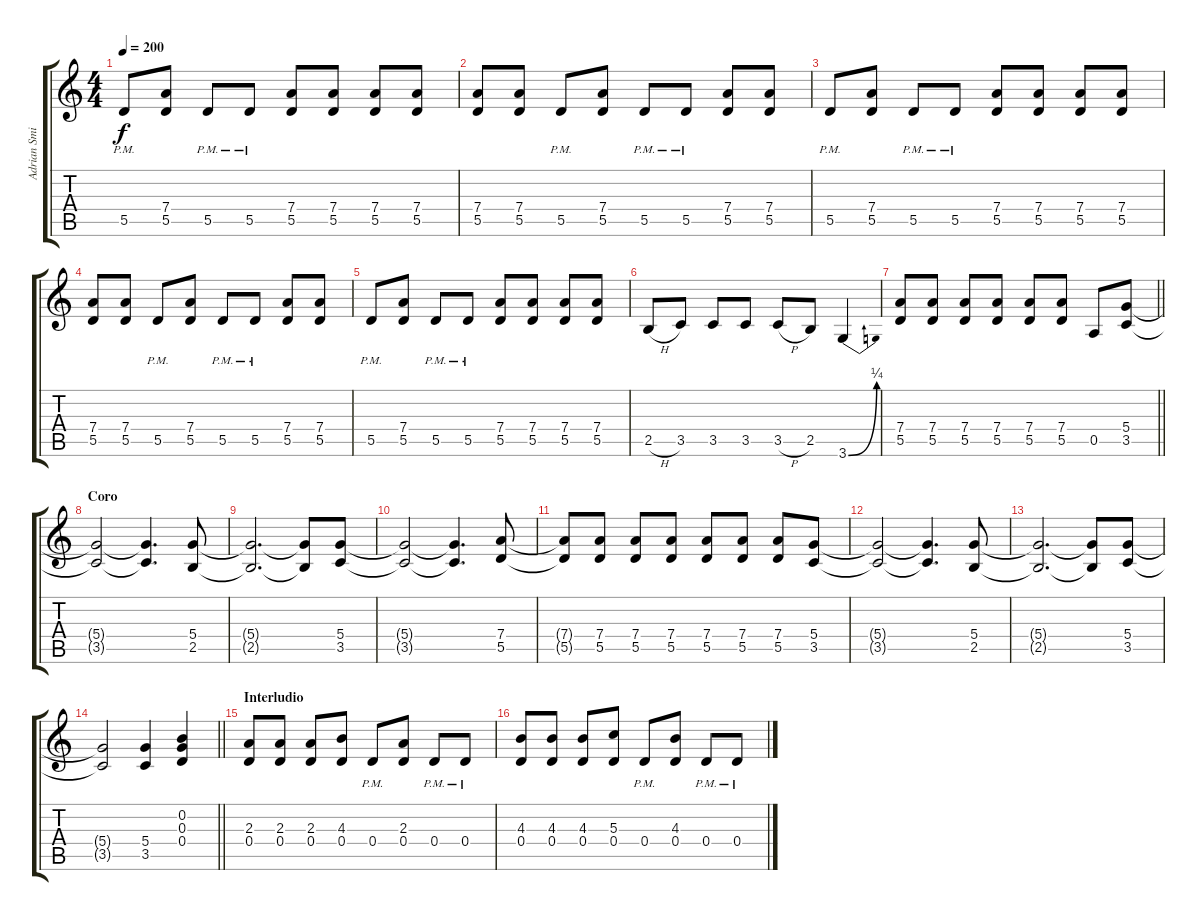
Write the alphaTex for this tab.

\track ("Adrian Smith" "Adrian Smi") {instrument distortionguitar}
\staff {score tabs}
\tuning (E4 B3 G3 D3 A2 E2) {hide}
\ts (4 4)
\tempo 200
\clef g2
\ks c
5.5{pm}.8{dy f} (7.4 5.5).8 5.5{pm}.8 5.5{pm}.8 (7.4 5.5).8 (7.4 5.5).8 (7.4 5.5).8 (7.4 5.5).8 |
(7.4 5.5).8 (7.4 5.5).8 5.5{pm}.8 (7.4 5.5).8 5.5{pm}.8 5.5{pm}.8 (7.4 5.5).8 (7.4 5.5).8 |
5.5{pm}.8 (7.4 5.5).8 5.5{pm}.8 5.5{pm}.8 (7.4 5.5).8 (7.4 5.5).8 (7.4 5.5).8 (7.4 5.5).8 |
(7.4 5.5).8 (7.4 5.5).8 5.5{pm}.8 (7.4 5.5).8 5.5{pm}.8 5.5{pm}.8 (7.4 5.5).8 (7.4 5.5).8 |
5.5{pm}.8 (7.4 5.5).8 5.5{pm}.8 5.5{pm}.8 (7.4 5.5).8 (7.4 5.5).8 (7.4 5.5).8 (7.4 5.5).8 |
2.5{h}.8 3.5.8 3.5.8 3.5.8 3.5{h}.8 2.5.8 3.6{be (bend 0 0 60 1)}.4 |
\barLineRight lightlight
(7.4 5.5).8 (7.4 5.5).8 (7.4 5.5).8 (7.4 5.5).8 (7.4 5.5).8 (7.4 5.5).8 0.5.8 (5.4 3.5).8 |
\section ("" "Coro")
(5.4{t} 3.5{t}).2 (5.4{t} 3.5{t}).4{d} (5.4 2.5).8 |
(5.4{t} 2.5{t}).2{d} (5.4{t} 2.5{t}).8 (5.4 3.5).8 |
(5.4{t} 3.5{t}).2 (5.4{t} 3.5{t}).4{d} (7.4 5.5).8 |
(7.4{t} 5.5{t}).8 (7.4 5.5).8 (7.4 5.5).8 (7.4 5.5).8 (7.4 5.5).8 (7.4 5.5).8 (7.4 5.5).8 (5.4 3.5).8 |
(5.4{t} 3.5{t}).2 (5.4{t} 3.5{t}).4{d} (5.4 2.5).8 |
(5.4{t} 2.5{t}).2{d} (5.4{t} 2.5{t}).8 (5.4 3.5).8 |
\barLineRight lightlight
(5.4{t} 3.5{t}).2 (5.4 3.5).4 (0.2 0.3 0.4).4 |
\section ("" "Interludio")
(2.3 0.4).8 (2.3 0.4).8 (2.3 0.4).8 (4.3 0.4).8 0.4{pm}.8 (2.3 0.4).8 0.4{pm}.8 0.4{pm}.8 |
(4.3 0.4).8 (4.3 0.4).8 (4.3 0.4).8 (5.3 0.4).8 0.4{pm}.8 (4.3 0.4).8 0.4{pm}.8 0.4{pm}.8
